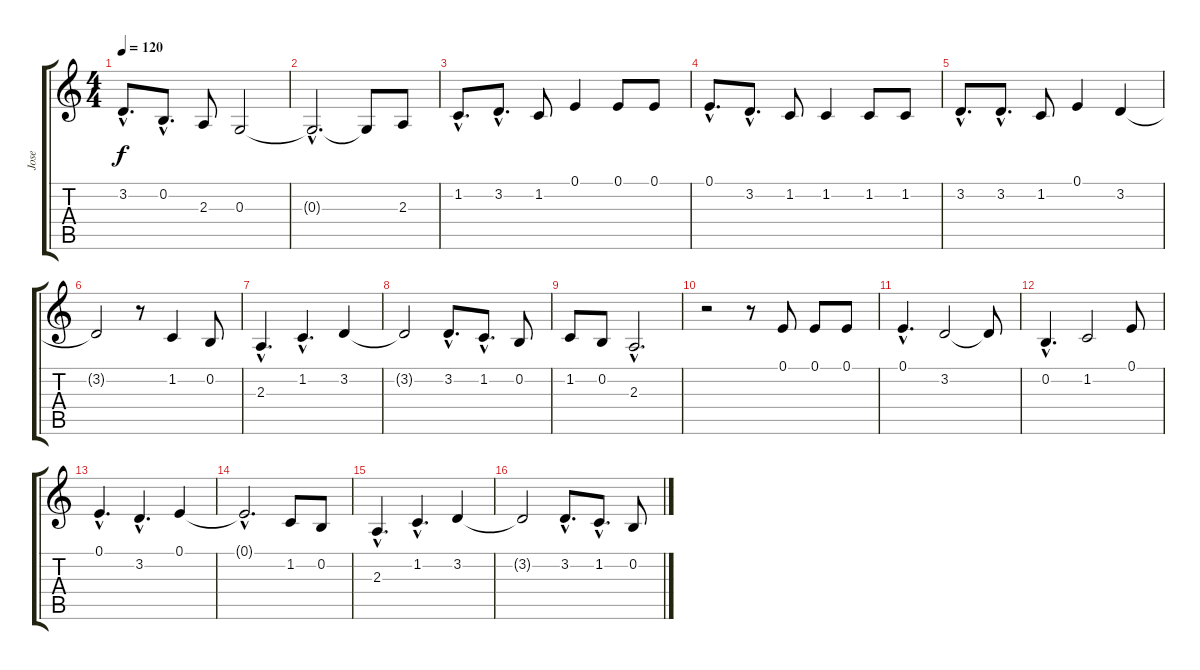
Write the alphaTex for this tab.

\track ("Jose" "Jose") {instrument altosax}
\staff {score tabs}
\tuning (E4 B3 G3 D3 A2 E2) {hide}
\ts (4 4)
\tempo 120
\clef g2
\ks c
3.2{hac}.8{d dy f} 0.2{hac}.8{d} 2.3.8 0.3.2 |
0.3{hac t}.2{d} 0.3{t}.8 2.3.8 |
1.2{hac}.8{d} 3.2{hac}.8{d} 1.2.8 0.1.4 0.1.8 0.1.8 |
0.1{hac}.8{d} 3.2{hac}.8{d} 1.2.8 1.2.4 1.2.8 1.2.8 |
3.2{hac}.8{d} 3.2{hac}.8{d} 1.2.8 0.1.4 3.2.4 |
3.2{t}.2 r.8 1.2.4 0.2.8 |
2.3{hac}.4{d} 1.2{hac}.4{d} 3.2.4 |
3.2{t}.2 3.2{hac}.8{d} 1.2{hac}.8{d} 0.2.8 |
1.2.8 0.2.8 2.3{hac}.2{d} |
r.2 r.8 0.1.8 0.1.8 0.1.8 |
0.1{hac}.4{d} 3.2.2 3.2{t}.8 |
0.2{hac}.4{d} 1.2.2 0.1.8 |
0.1{hac}.4{d} 3.2{hac}.4{d} 0.1.4 |
0.1{hac t}.2{d} 1.2.8 0.2.8 |
2.3{hac}.4{d} 1.2{hac}.4{d} 3.2.4 |
3.2{t}.2 3.2{hac}.8{d} 1.2{hac}.8{d} 0.2.8
